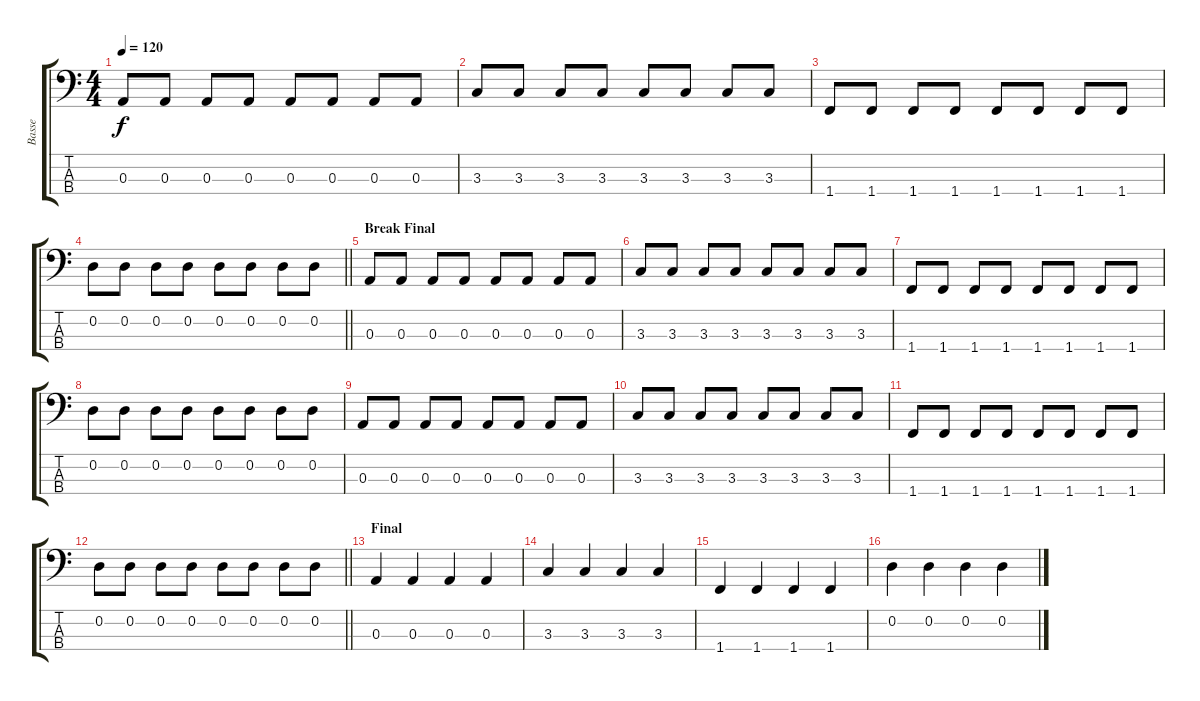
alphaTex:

\track ("Basse" "Basse") {instrument electricbasspick}
\staff {score tabs}
\tuning (G2 D2 A1 E1) {hide}
\ts (4 4)
\tempo 120
\clef f4
\ks c
0.3.8{dy f} 0.3.8 0.3.8 0.3.8 0.3.8 0.3.8 0.3.8 0.3.8 |
3.3.8 3.3.8 3.3.8 3.3.8 3.3.8 3.3.8 3.3.8 3.3.8 |
1.4.8 1.4.8 1.4.8 1.4.8 1.4.8 1.4.8 1.4.8 1.4.8 |
\barLineRight lightlight
0.2.8 0.2.8 0.2.8 0.2.8 0.2.8 0.2.8 0.2.8 0.2.8 |
\section ("" "Break Final")
0.3.8 0.3.8 0.3.8 0.3.8 0.3.8 0.3.8 0.3.8 0.3.8 |
3.3.8 3.3.8 3.3.8 3.3.8 3.3.8 3.3.8 3.3.8 3.3.8 |
1.4.8 1.4.8 1.4.8 1.4.8 1.4.8 1.4.8 1.4.8 1.4.8 |
0.2.8 0.2.8 0.2.8 0.2.8 0.2.8 0.2.8 0.2.8 0.2.8 |
0.3.8 0.3.8 0.3.8 0.3.8 0.3.8 0.3.8 0.3.8 0.3.8 |
3.3.8 3.3.8 3.3.8 3.3.8 3.3.8 3.3.8 3.3.8 3.3.8 |
1.4.8 1.4.8 1.4.8 1.4.8 1.4.8 1.4.8 1.4.8 1.4.8 |
\barLineRight lightlight
0.2.8 0.2.8 0.2.8 0.2.8 0.2.8 0.2.8 0.2.8 0.2.8 |
\section ("" "Final")
0.3.4 0.3.4 0.3.4 0.3.4 |
3.3.4 3.3.4 3.3.4 3.3.4 |
1.4.4 1.4.4 1.4.4 1.4.4 |
0.2.4 0.2.4 0.2.4 0.2.4
